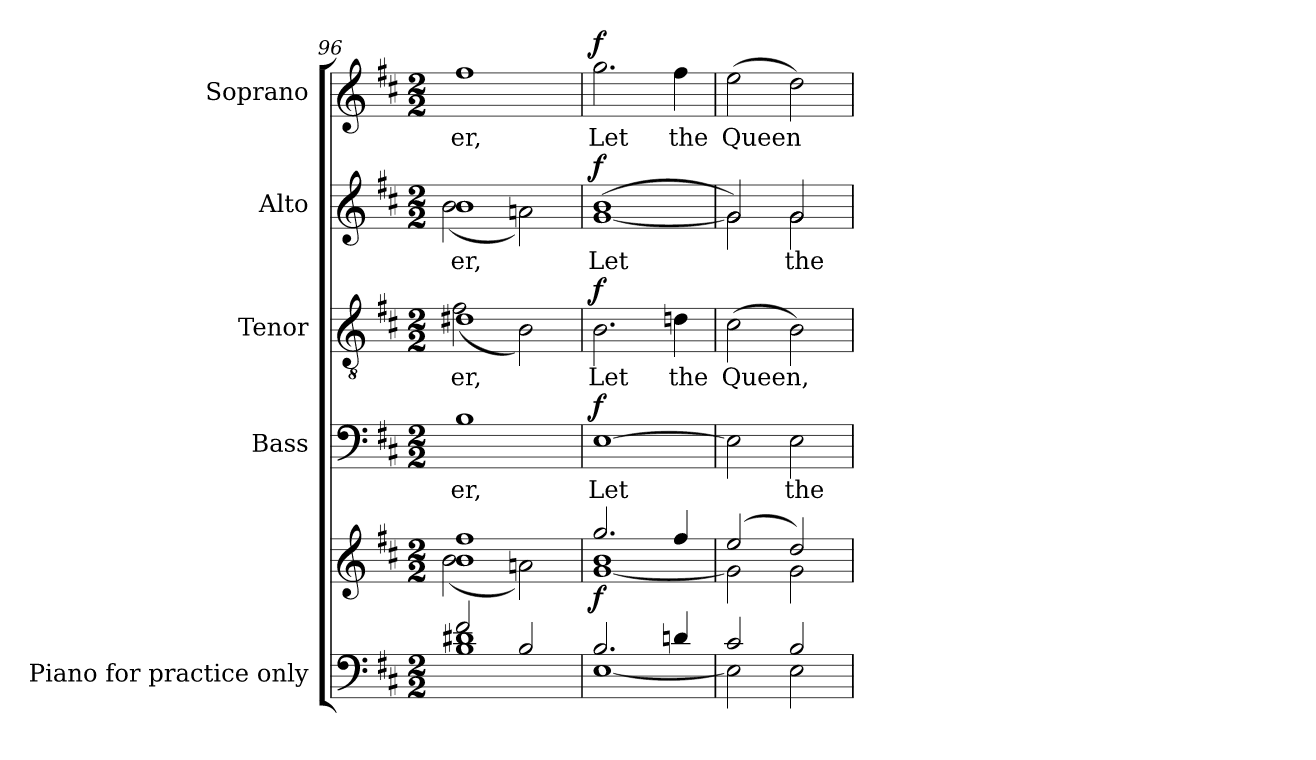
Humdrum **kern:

**kern	**kern	**dynam	**kern	**text	**dynam	**kern	**text	**dynam	**kern	**text	**dynam	**kern	**text	**dynam
*part5	*part5	*part5	*part4	*part4	*part4	*part3	*part3	*part3	*part2	*part2	*part2	*part1	*part1	*part1
*staff6	*staff5	*staff5/6	*staff4	*staff4	*staff4	*staff3	*staff3	*staff3	*staff2	*staff2	*staff2	*staff1	*staff1	*staff1
*I"Piano for practice only	*	*	*I"Bass	*	*	*I"Tenor	*	*	*I"Alto	*	*	*I"Soprano	*	*
*I'Pno	*	*	*	*	*	*	*	*	*	*	*	*	*	*
*clefF4	*clefG2	*	*clefF4	*	*	*clefGv2	*	*	*clefG2	*	*	*clefG2	*	*
*k[f#c#]	*k[f#c#]	*	*k[f#c#]	*	*	*k[f#c#]	*	*	*k[f#c#]	*	*	*k[f#c#]	*	*
*M2/2	*M2/2	*	*M2/2	*	*	*M2/2	*	*	*M2/2	*	*	*M2/2	*	*
=96	=96	=96	=96	=96	=96	=96	=96	=96	=96	=96	=96	=96	=96	=96
*^	*^	*	*	*	*	*	*	*	*	*	*	*	*	*
!	!	!	!	!	!	!LO:LY:b	!	!	!LO:LY:b	!	!	!LO:LY:b	!	!	!LO:LY:b	!
*	*	*	*	*	*	*	*	*^	*	*	*^	*	*	*	*	*
2f#/	1B 1d#X	1b 1ff#	(<2b\	.	1B	-er,	.	1d#X	(<2f#\	-er,	.	1b	(<2b\	-er,	.	1ff#	-er,	.
2B/	.	.	2an\)	.	.	.	.	.	2B\)	.	.	.	2an\)	.	.	.	.	.
=97	=97	=97	=97	=97	=97	=97	=97	=97	=97	=97	=97	=97	=97	=97	=97	=97	=97	=97
!	!	!	!	!LO:DY:b	!	!LO:LY:b	!LO:DY:a	!	!	!LO:LY:b	!LO:DY:a	!	!	!LO:LY:b	!LO:DY:a	!	!LO:LY:b	!LO:DY:a
*	*	*	*	*	*	*	*	*v	*v	*	*	*	*	*	*	*	*	*
2.B/	[1E	2.gg/	[1g 1b	f	[1E	Let	f	2.B\	Let	f	(>1b	[1g	Let	f	2.gg\	Let	f
!	!	!	!	!	!	!	!	!	!LO:LY:b	!	!	!	!	!	!	!LO:LY:b	!
4dn/	.	4ff#/	.	.	.	.	.	4dn\	the	.	.	.	.	.	4ff#\	the	.
!!LO:LB:g=z
=98	=98	=98	=98	=98	=98	=98	=98	=98	=98	=98	=98	=98	=98	=98	=98	=98	=98
!	!	!	!	!	!	!	!	!	!LO:LY:b	!	!	!	!	!	!	!LO:LY:b	!
2c#/	2E\]	(>2ee/	2g\]	.	2E\]	.	.	(>2c#\	Queen,	.	2g/)	2g\]	.	.	(>2ee\	Queen	.
!	!	!	!	!	!	!LO:LY:b	!	!	!	!	!	!	!LO:LY:b	!	!	!	!
2B/	2E\	2dd/)	2g\	.	2E\	the	.	2B\)	.	.	2g/	2g\	the	.	2dd\)	.	.
*v	*v	*	*	*	*	*	*	*	*	*	*v	*v	*	*	*	*	*
*	*v	*v	*	*	*	*	*	*	*	*	*	*	*	*	*
=	=	=	=	=	=	=	=	=	=	=	=	=	=	=
*-	*-	*-	*-	*-	*-	*-	*-	*-	*-	*-	*-	*-	*-	*-
